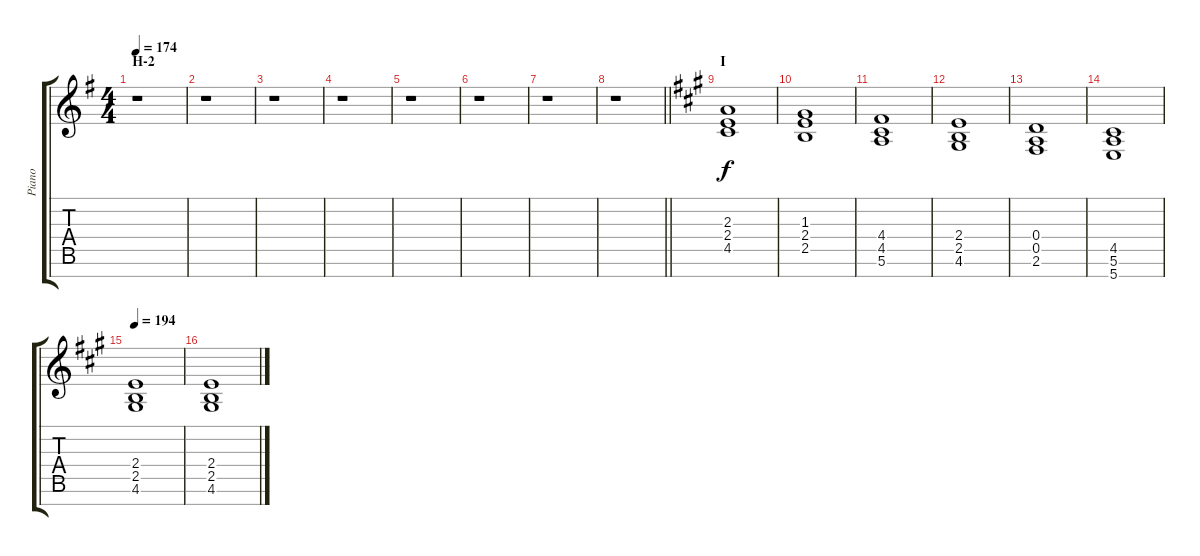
\track ("Piano" "Piano") {instrument acousticgrandpiano}
\staff {score tabs}
\tuning (E5 B4 G4 D4 A3 E3 B2) {hide}
\ts (4 4)
\section ("" "H-2")
\tempo 174
\clef g2
\ks g
r.1{dy f} |
r.1 |
r.1 |
r.1 |
r.1 |
r.1 |
r.1 |
\barLineRight lightlight
r.1 |
\section ("" "I")
\ks a
(2.3 2.4 4.5).1 |
(1.3 2.4 2.5).1 |
(4.4 4.5 5.6).1 |
(2.4 2.5 4.6).1 |
(0.4 0.5 2.6).1 |
(4.5 5.6 5.7).1 |
\tempo 194
(2.4 2.5 4.6).1 |
(2.4 2.5 4.6).1
